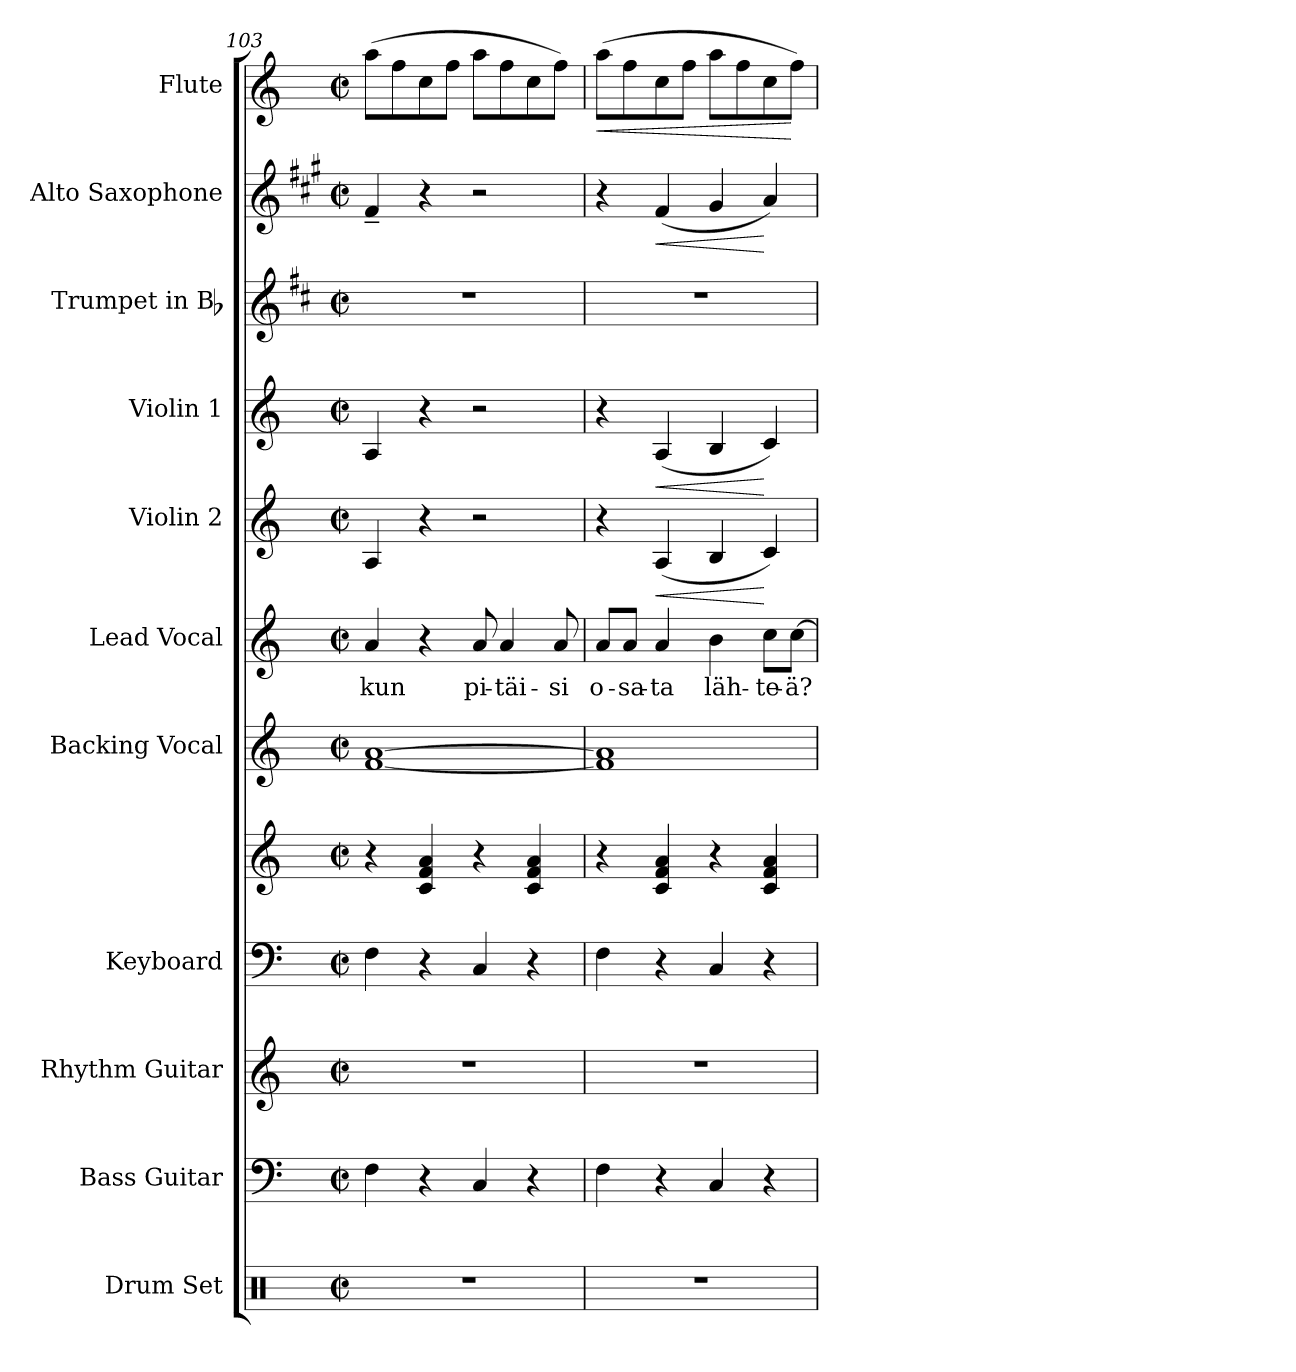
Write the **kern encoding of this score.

**kern	**kern	**kern	**kern	**kern	**kern	**kern	**text	**kern	**dynam	**kern	**dynam	**kern	**kern	**dynam	**kern	**dynam
*part11	*part10	*part9	*part8	*part8	*part7	*part6	*part6	*part5	*part5	*part4	*part4	*part3	*part2	*part2	*part1	*part1
*staff12	*staff11	*staff10	*staff9	*staff8	*staff7	*staff6	*staff6	*staff5	*staff5	*staff4	*staff4	*staff3	*staff2	*staff2	*staff1	*staff1
*I"Drum Set	*I"Bass Guitar	*I"Rhythm Guitar	*I"Keyboard	*	*I"Backing Vocal	*I"Lead Vocal	*	*I"Violin 2	*	*I"Violin 1	*	*I"Trumpet in Bb	*I"Alto Saxophone	*	*I"Flute	*
*I'Dr.	*I'Bass	*I'Rhy.	*I'Kbd.	*	*	*	*	*I'Vln. 2	*	*I'Vln. 1	*	*I'Tpt.	*I'Alto Sax.	*	*I'Fl.	*
!!LO:PB:g=z
*clefX	*clefF4	*clefG2	*clefF4	*clefG2	*clefG2	*clefG2	*	*clefG2	*	*clefG2	*	*clefG2	*clefG2	*	*clefG2	*
*	*ITrd7c12	*ITrd7c12	*	*	*	*	*	*	*	*	*	*ITrd1c2	*ITrd5c9	*	*	*
*k[]	*k[]	*k[]	*k[]	*k[]	*k[]	*k[]	*	*k[]	*	*k[]	*	*k[]	*k[]	*	*k[]	*
*C:	*C:	*C:	*C:	*C:	*C:	*C:	*	*C:	*	*C:	*	*C:	*C:	*	*C:	*
*M2/2	*M2/2	*M2/2	*M2/2	*M2/2	*M2/2	*M2/2	*	*M2/2	*	*M2/2	*	*M2/2	*M2/2	*	*M2/2	*
*met(c|)	*met(c|)	*met(c|)	*met(c|)	*met(c|)	*met(c|)	*met(c|)	*	*met(c|)	*	*met(c|)	*	*met(c|)	*met(c|)	*	*met(c|)	*
=103	=103	=103	=103	=103	=103	=103	=103	=103	=103	=103	=103	=103	=103	=103	=103	=103
!	!	!	!	!	!	!	!LO:LY:b:color=#000000	!	!	!	!	!	!	!	!	!
1r	4FFi\	1r	4Fi\	4r	[<1fi [>1ai	4ai/	kun	4Ai/	.	4Ai/	.	1r	4A~i/	.	(8aai\L	.
.	.	.	.	.	.	.	.	.	.	.	.	.	.	.	8ffi\	.
.	4r	.	4r	4ci/ 4fi 4ai	.	4r	.	4r	.	4r	.	.	4r	.	8cci\	.
.	.	.	.	.	.	.	.	.	.	.	.	.	.	.	8ffi\J	.
!	!	!	!	!	!	!	!LO:LY:b:color=#000000	!	!	!	!	!	!	!	!	!
.	4CCi/	.	4Ci/	4r	.	8ai/	pi-	2r	.	2r	.	.	2r	.	8aai\L	.
!	!	!	!	!	!	!	!LO:LY:b:color=#000000	!	!	!	!	!	!	!	!	!
.	.	.	.	.	.	4ai/	-täi-	.	.	.	.	.	.	.	8ffi\	.
.	4r	.	4r	4ci/ 4fi 4ai	.	.	.	.	.	.	.	.	.	.	8cci\	.
!	!	!	!	!	!	!	!LO:LY:b:color=#000000	!	!	!	!	!	!	!	!	!
.	.	.	.	.	.	8ai/	-si	.	.	.	.	.	.	.	8ffi\J)	.
=104	=104	=104	=104	=104	=104	=104	=104	=104	=104	=104	=104	=104	=104	=104	=104	=104
!	!	!	!	!	!	!	!LO:LY:b:color=#000000	!	!	!	!	!	!	!	!	!LO:HP:b
1r	4FFi\	1r	4Fi\	4r	1fi] 1ai]	8ai/L	o-	4r	.	4r	.	1r	4r	.	(8aai\L	<
!	!	!	!	!	!	!	!LO:LY:b:color=#000000	!	!	!	!	!	!	!	!	!
.	.	.	.	.	.	8ai/J	-sa-	.	.	.	.	.	.	.	8ffi\	.
!	!	!	!	!	!	!	!LO:LY:b:color=#000000	!	!LO:HP:b	!	!LO:HP:b	!	!	!LO:HP:b	!	!
.	4r	.	4r	4ci/ 4fi 4ai	.	4ai/	-ta	(4Ai/	<	(4Ai/	<	.	(4Ai/	<	8cci\	.
.	.	.	.	.	.	.	.	.	.	.	.	.	.	.	8ffi\J	.
!	!	!	!	!	!	!	!LO:LY:b:color=#000000	!	!	!	!	!	!	!	!	!
.	4CCi/	.	4Ci/	4r	.	4bi\	läh-	4Bi/	.	4Bi/	.	.	4Bi/	.	8aai\L	.
.	.	.	.	.	.	.	.	.	.	.	.	.	.	.	8ffi\	.
!	!	!	!	!	!	!	!LO:LY:b:color=#000000	!	!	!	!	!	!	!	!	!
.	4r	.	4r	4ci/ 4fi 4ai	.	8cci\L	-te-	4ci/)	[	4ci/)	[	.	4ci/)	[	8cci\	.
!	!	!	!	!	!	!	!LO:LY:b:color=#000000	!	!	!	!	!	!	!	!	!
.	.	.	.	.	.	[>8cci\J	-ä?	.	.	.	.	.	.	.	8ffi\J)	[
=	=	=	=	=	=	=	=	=	=	=	=	=	=	=	=	=
*-	*-	*-	*-	*-	*-	*-	*-	*-	*-	*-	*-	*-	*-	*-	*-	*-
